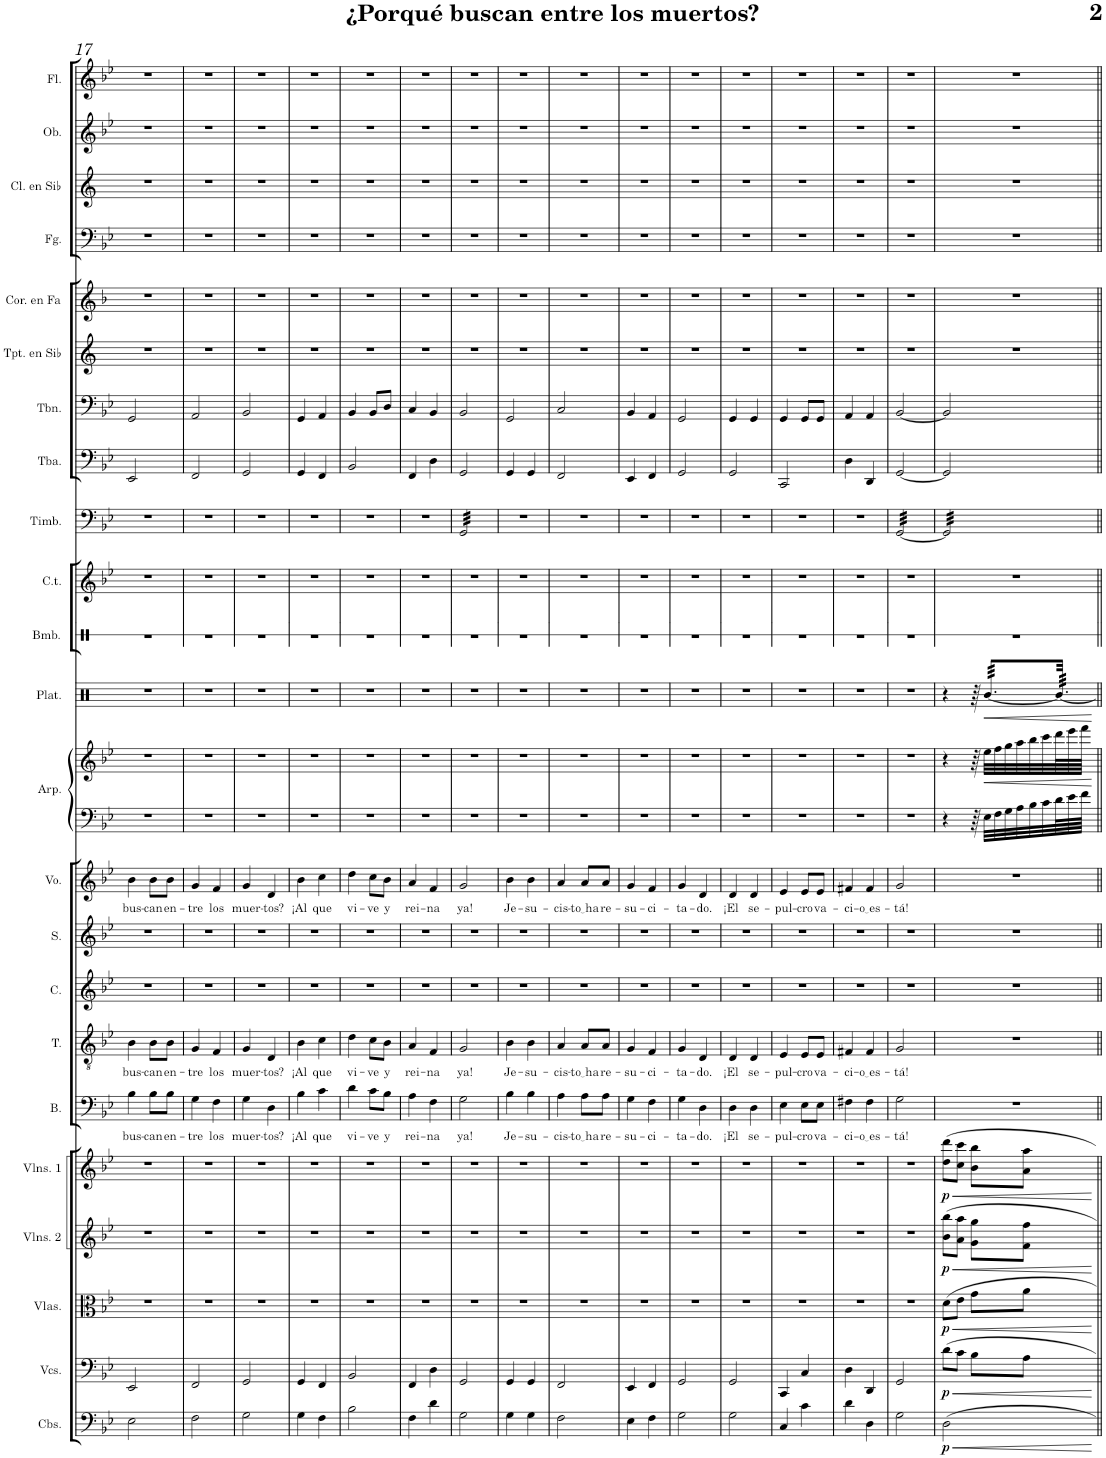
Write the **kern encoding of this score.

**kern	**dynam	**kern	**dynam	**kern	**dynam	**kern	**dynam	**kern	**dynam	**kern	**text	**kern	**text	**kern	**kern	**kern	**text	**kern	**kern	**dynam	**kern	**dynam	**kern	**kern	**kern	**kern	**kern	**kern	**kern	**kern	**kern	**kern	**kern
*part23	*part23	*part22	*part22	*part21	*part21	*part20	*part20	*part19	*part19	*part18	*part18	*part17	*part17	*part16	*part15	*part14	*part14	*part13	*part13	*part13	*part12	*part12	*part11	*part10	*part9	*part8	*part7	*part6	*part5	*part4	*part3	*part2	*part1
*staff24	*staff24	*staff23	*staff23	*staff22	*staff22	*staff21	*staff21	*staff20	*staff20	*staff19	*staff19	*staff18	*staff18	*staff17	*staff16	*staff15	*staff15	*staff14	*staff13	*staff13/14	*staff12	*staff12	*staff11	*staff10	*staff9	*staff8	*staff7	*staff6	*staff5	*staff4	*staff3	*staff2	*staff1
*I"Contrabajos	*	*I"Violonchelos	*	*I"Violas	*	*I"Violines 2	*	*I"Violines 1	*	*I"Bajo	*	*I"Tenor	*	*I"Contralto	*I"Soprano	*I"Voz	*	*I"Arpa	*	*	*I"Platillos	*	*I"Bombo	*I"Campanas tubulares	*I"Timbales	*I"Tuba	*I"Trombón	*I"Trompeta en Sib	*I"Trompa en Fa	*I"Fagot	*I"Clarinete en Sib	*I"Oboe	*I"Flauta
*I'Cbs.	*	*I'Vcs.	*	*I'Vlas.	*	*I'Vlns. 2	*	*I'Vlns. 1	*	*I'B.	*	*I'T.	*	*I'C.	*I'S.	*I'Vo.	*	*I'Arp.	*	*	*I'Plat.	*	*I'Bmb.	*I'C.t.	*I'Timb.	*I'Tba.	*I'Tbn.	*I'Tpt. en Sib	*	*I'Fg.	*I'Cl. en Sib	*I'Ob.	*I'Fl.
!!LO:PB:g=z
*clefF4	*	*clefF4	*	*clefC3	*	*clefG2	*	*clefG2	*	*clefF4	*	*clefGv2	*	*clefG2	*clefG2	*clefG2	*	*clefF4	*clefG2	*	*clefX	*	*clefX	*clefG2	*clefF4	*clefF4	*clefF4	*clefG2	*clefG2	*clefF4	*clefG2	*clefG2	*clefG2
*Trd7c12	*	*	*	*	*	*	*	*	*	*	*	*	*	*	*	*	*	*	*	*	*	*	*	*	*	*	*	*Trd1c2	*Trd4c7	*	*Trd1c2	*	*
*k[b-e-]	*	*k[b-e-]	*	*k[b-e-]	*	*k[b-e-]	*	*k[b-e-]	*	*k[b-e-]	*	*k[b-e-]	*	*k[b-e-]	*k[b-e-]	*k[b-e-]	*	*k[b-e-]	*k[b-e-]	*	*k[]	*	*k[]	*k[b-e-]	*k[b-e-]	*k[b-e-]	*k[b-e-]	*k[]	*k[b-]	*k[b-e-]	*k[]	*k[b-e-]	*k[b-e-]
*M2/4	*	*M2/4	*	*M2/4	*	*M2/4	*	*M2/4	*	*M2/4	*	*M2/4	*	*M2/4	*M2/4	*M2/4	*	*M2/4	*M2/4	*	*M2/4	*	*M2/4	*M2/4	*M2/4	*M2/4	*M2/4	*M2/4	*M2/4	*M2/4	*M2/4	*M2/4	*M2/4
=17	=17	=17	=17	=17	=17	=17	=17	=17	=17	=17	=17	=17	=17	=17	=17	=17	=17	=17	=17	=17	=17	=17	=17	=17	=17	=17	=17	=17	=17	=17	=17	=17	=17
!	!	!	!	!	!	!	!	!	!	!	!LO:LY:b	!	!LO:LY:b	!	!	!	!LO:LY:b	!	!	!	!	!	!	!	!	!	!	!	!	!	!	!	!
2E-\	.	2EE-/	.	2r	.	2r	.	2r	.	4B-\	bus-	4B-\	bus-	2r	2r	4b-\	bus-	2r	2r	.	2r	.	2r	2r	2r	2EE-/	2GG/	2r	2r	2r	2r	2r	2r
!	!	!	!	!	!	!	!	!	!	!	!LO:LY:b	!	!LO:LY:b	!	!	!	!LO:LY:b	!	!	!	!	!	!	!	!	!	!	!	!	!	!	!	!
.	.	.	.	.	.	.	.	.	.	8B-\L	-can	8B-\L	-can	.	.	8b-\L	-can	.	.	.	.	.	.	.	.	.	.	.	.	.	.	.	.
!	!	!	!	!	!	!	!	!	!	!	!LO:LY:b	!	!LO:LY:b	!	!	!	!LO:LY:b	!	!	!	!	!	!	!	!	!	!	!	!	!	!	!	!
.	.	.	.	.	.	.	.	.	.	8B-\J	en-	8B-\J	en-	.	.	8b-\J	en-	.	.	.	.	.	.	.	.	.	.	.	.	.	.	.	.
=18	=18	=18	=18	=18	=18	=18	=18	=18	=18	=18	=18	=18	=18	=18	=18	=18	=18	=18	=18	=18	=18	=18	=18	=18	=18	=18	=18	=18	=18	=18	=18	=18	=18
!	!	!	!	!	!	!	!	!	!	!	!LO:LY:b	!	!LO:LY:b	!	!	!	!LO:LY:b	!	!	!	!	!	!	!	!	!	!	!	!	!	!	!	!
2F\	.	2FF/	.	2r	.	2r	.	2r	.	4G\	-tre	4G/	-tre	2r	2r	4g/	-tre	2r	2r	.	2r	.	2r	2r	2r	2FF/	2AA/	2r	2r	2r	2r	2r	2r
!	!	!	!	!	!	!	!	!	!	!	!LO:LY:b	!	!LO:LY:b	!	!	!	!LO:LY:b	!	!	!	!	!	!	!	!	!	!	!	!	!	!	!	!
.	.	.	.	.	.	.	.	.	.	4F\	los	4F/	los	.	.	4f/	los	.	.	.	.	.	.	.	.	.	.	.	.	.	.	.	.
=19	=19	=19	=19	=19	=19	=19	=19	=19	=19	=19	=19	=19	=19	=19	=19	=19	=19	=19	=19	=19	=19	=19	=19	=19	=19	=19	=19	=19	=19	=19	=19	=19	=19
!	!	!	!	!	!	!	!	!	!	!	!LO:LY:b	!	!LO:LY:b	!	!	!	!LO:LY:b	!	!	!	!	!	!	!	!	!	!	!	!	!	!	!	!
2G\	.	2GG/	.	2r	.	2r	.	2r	.	4G\	muer-	4G/	muer-	2r	2r	4g/	muer-	2r	2r	.	2r	.	2r	2r	2r	2GG/	2BB-/	2r	2r	2r	2r	2r	2r
!	!	!	!	!	!	!	!	!	!	!	!LO:LY:b	!	!LO:LY:b	!	!	!	!LO:LY:b	!	!	!	!	!	!	!	!	!	!	!	!	!	!	!	!
.	.	.	.	.	.	.	.	.	.	4D\	-tos?	4D/	-tos?	.	.	4d/	-tos?	.	.	.	.	.	.	.	.	.	.	.	.	.	.	.	.
=20	=20	=20	=20	=20	=20	=20	=20	=20	=20	=20	=20	=20	=20	=20	=20	=20	=20	=20	=20	=20	=20	=20	=20	=20	=20	=20	=20	=20	=20	=20	=20	=20	=20
!	!	!	!	!	!	!	!	!	!	!	!LO:LY:b	!	!LO:LY:b	!	!	!	!LO:LY:b	!	!	!	!	!	!	!	!	!	!	!	!	!	!	!	!
4G\	.	4GG/	.	2r	.	2r	.	2r	.	4B-\	¡Al	4B-\	¡Al	2r	2r	4b-\	¡Al	2r	2r	.	2r	.	2r	2r	2r	4GG/	4GG/	2r	2r	2r	2r	2r	2r
!	!	!	!	!	!	!	!	!	!	!	!LO:LY:b	!	!LO:LY:b	!	!	!	!LO:LY:b	!	!	!	!	!	!	!	!	!	!	!	!	!	!	!	!
4F\	.	4FF/	.	.	.	.	.	.	.	4c\	que	4c\	que	.	.	4cc\	que	.	.	.	.	.	.	.	.	4FF/	4AA/	.	.	.	.	.	.
=21	=21	=21	=21	=21	=21	=21	=21	=21	=21	=21	=21	=21	=21	=21	=21	=21	=21	=21	=21	=21	=21	=21	=21	=21	=21	=21	=21	=21	=21	=21	=21	=21	=21
!	!	!	!	!	!	!	!	!	!	!	!LO:LY:b	!	!LO:LY:b	!	!	!	!LO:LY:b	!	!	!	!	!	!	!	!	!	!	!	!	!	!	!	!
2B-\	.	2BB-/	.	2r	.	2r	.	2r	.	4d\	vi-	4d\	vi-	2r	2r	4dd\	vi-	2r	2r	.	2r	.	2r	2r	2r	2BB-/	4BB-/	2r	2r	2r	2r	2r	2r
!	!	!	!	!	!	!	!	!	!	!	!LO:LY:b	!	!LO:LY:b	!	!	!	!LO:LY:b	!	!	!	!	!	!	!	!	!	!	!	!	!	!	!	!
.	.	.	.	.	.	.	.	.	.	8c\L	-ve	8c\L	-ve	.	.	8cc\L	-ve	.	.	.	.	.	.	.	.	.	8BB-/L	.	.	.	.	.	.
!	!	!	!	!	!	!	!	!	!	!	!LO:LY:b	!	!LO:LY:b	!	!	!	!LO:LY:b	!	!	!	!	!	!	!	!	!	!	!	!	!	!	!	!
.	.	.	.	.	.	.	.	.	.	8B-\J	y	8B-\J	y	.	.	8b-\J	y	.	.	.	.	.	.	.	.	.	8D/J	.	.	.	.	.	.
=22	=22	=22	=22	=22	=22	=22	=22	=22	=22	=22	=22	=22	=22	=22	=22	=22	=22	=22	=22	=22	=22	=22	=22	=22	=22	=22	=22	=22	=22	=22	=22	=22	=22
!	!	!	!	!	!	!	!	!	!	!	!LO:LY:b	!	!LO:LY:b	!	!	!	!LO:LY:b	!	!	!	!	!	!	!	!	!	!	!	!	!	!	!	!
4F\	.	4FF/	.	2r	.	2r	.	2r	.	4A\	rei-	4A/	rei-	2r	2r	4a/	rei-	2r	2r	.	2r	.	2r	2r	2r	4FF/	4C/	2r	2r	2r	2r	2r	2r
!	!	!	!	!	!	!	!	!	!	!	!LO:LY:b	!	!LO:LY:b	!	!	!	!LO:LY:b	!	!	!	!	!	!	!	!	!	!	!	!	!	!	!	!
4d\	.	4D\	.	.	.	.	.	.	.	4F\	-na	4F/	-na	.	.	4f/	-na	.	.	.	.	.	.	.	.	4D\	4BB-/	.	.	.	.	.	.
=23	=23	=23	=23	=23	=23	=23	=23	=23	=23	=23	=23	=23	=23	=23	=23	=23	=23	=23	=23	=23	=23	=23	=23	=23	=23	=23	=23	=23	=23	=23	=23	=23	=23
!	!	!	!	!	!	!	!	!	!	!	!LO:LY:b	!	!LO:LY:b	!	!	!	!LO:LY:b	!	!	!	!	!	!	!	!	!	!	!	!	!	!	!	!
*	*	*	*	*	*	*	*	*	*	*	*	*	*	*	*	*	*	*	*	*	*	*	*	*	*tremolo	*	*	*	*	*	*	*	*
2G\	.	2GG/	.	2r	.	2r	.	2r	.	2G\	ya!	2G/	ya!	2r	2r	2g/	ya!	2r	2r	.	2r	.	2r	2r	32GG/LLL	2GG/	2BB-/	2r	2r	2r	2r	2r	2r
.	.	.	.	.	.	.	.	.	.	.	.	.	.	.	.	.	.	.	.	.	.	.	.	.	32GG/	.	.	.	.	.	.	.	.
.	.	.	.	.	.	.	.	.	.	.	.	.	.	.	.	.	.	.	.	.	.	.	.	.	32GG/	.	.	.	.	.	.	.	.
.	.	.	.	.	.	.	.	.	.	.	.	.	.	.	.	.	.	.	.	.	.	.	.	.	32GG/	.	.	.	.	.	.	.	.
.	.	.	.	.	.	.	.	.	.	.	.	.	.	.	.	.	.	.	.	.	.	.	.	.	32GG/	.	.	.	.	.	.	.	.
.	.	.	.	.	.	.	.	.	.	.	.	.	.	.	.	.	.	.	.	.	.	.	.	.	32GG/	.	.	.	.	.	.	.	.
.	.	.	.	.	.	.	.	.	.	.	.	.	.	.	.	.	.	.	.	.	.	.	.	.	32GG/	.	.	.	.	.	.	.	.
.	.	.	.	.	.	.	.	.	.	.	.	.	.	.	.	.	.	.	.	.	.	.	.	.	32GG/	.	.	.	.	.	.	.	.
.	.	.	.	.	.	.	.	.	.	.	.	.	.	.	.	.	.	.	.	.	.	.	.	.	32GG/	.	.	.	.	.	.	.	.
.	.	.	.	.	.	.	.	.	.	.	.	.	.	.	.	.	.	.	.	.	.	.	.	.	32GG/	.	.	.	.	.	.	.	.
.	.	.	.	.	.	.	.	.	.	.	.	.	.	.	.	.	.	.	.	.	.	.	.	.	32GG/	.	.	.	.	.	.	.	.
.	.	.	.	.	.	.	.	.	.	.	.	.	.	.	.	.	.	.	.	.	.	.	.	.	32GG/	.	.	.	.	.	.	.	.
.	.	.	.	.	.	.	.	.	.	.	.	.	.	.	.	.	.	.	.	.	.	.	.	.	32GG/	.	.	.	.	.	.	.	.
.	.	.	.	.	.	.	.	.	.	.	.	.	.	.	.	.	.	.	.	.	.	.	.	.	32GG/	.	.	.	.	.	.	.	.
.	.	.	.	.	.	.	.	.	.	.	.	.	.	.	.	.	.	.	.	.	.	.	.	.	32GG/	.	.	.	.	.	.	.	.
.	.	.	.	.	.	.	.	.	.	.	.	.	.	.	.	.	.	.	.	.	.	.	.	.	32GG/JJJ	.	.	.	.	.	.	.	.
=24	=24	=24	=24	=24	=24	=24	=24	=24	=24	=24	=24	=24	=24	=24	=24	=24	=24	=24	=24	=24	=24	=24	=24	=24	=24	=24	=24	=24	=24	=24	=24	=24	=24
!	!	!	!	!	!	!	!	!	!	!	!LO:LY:b	!	!LO:LY:b	!	!	!	!LO:LY:b	!	!	!	!	!	!	!	!	!	!	!	!	!	!	!	!
4G\	.	4GG/	.	2r	.	2r	.	2r	.	4B-\	Je-	4B-\	Je-	2r	2r	4b-\	Je-	2r	2r	.	2r	.	2r	2r	2r	4GG/	2GG/	2r	2r	2r	2r	2r	2r
!	!	!	!	!	!	!	!	!	!	!	!LO:LY:b	!	!LO:LY:b	!	!	!	!LO:LY:b	!	!	!	!	!	!	!	!	!	!	!	!	!	!	!	!
4G\	.	4GG/	.	.	.	.	.	.	.	4B-\	-su-	4B-\	-su-	.	.	4b-\	-su-	.	.	.	.	.	.	.	.	4GG/	.	.	.	.	.	.	.
=25	=25	=25	=25	=25	=25	=25	=25	=25	=25	=25	=25	=25	=25	=25	=25	=25	=25	=25	=25	=25	=25	=25	=25	=25	=25	=25	=25	=25	=25	=25	=25	=25	=25
!	!	!	!	!	!	!	!	!	!	!	!LO:LY:b	!	!LO:LY:b	!	!	!	!LO:LY:b	!	!	!	!	!	!	!	!	!	!	!	!	!	!	!	!
2F\	.	2FF/	.	2r	.	2r	.	2r	.	4A\	-cis-	4A/	-cis-	2r	2r	4a/	-cis-	2r	2r	.	2r	.	2r	2r	2r	2FF/	2C/	2r	2r	2r	2r	2r	2r
!	!	!	!	!	!	!	!	!	!	!	!LO:LY:b	!	!LO:LY:b	!	!	!	!LO:LY:b	!	!	!	!	!	!	!	!	!	!	!	!	!	!	!	!
.	.	.	.	.	.	.	.	.	.	8A\L	to ha	8A/L	to ha	.	.	8a/L	to ha	.	.	.	.	.	.	.	.	.	.	.	.	.	.	.	.
!	!	!	!	!	!	!	!	!	!	!	!LO:LY:b	!	!LO:LY:b	!	!	!	!LO:LY:b	!	!	!	!	!	!	!	!	!	!	!	!	!	!	!	!
.	.	.	.	.	.	.	.	.	.	8A\J	re-	8A/J	re-	.	.	8a/J	re-	.	.	.	.	.	.	.	.	.	.	.	.	.	.	.	.
=26	=26	=26	=26	=26	=26	=26	=26	=26	=26	=26	=26	=26	=26	=26	=26	=26	=26	=26	=26	=26	=26	=26	=26	=26	=26	=26	=26	=26	=26	=26	=26	=26	=26
!	!	!	!	!	!	!	!	!	!	!	!LO:LY:b	!	!LO:LY:b	!	!	!	!LO:LY:b	!	!	!	!	!	!	!	!	!	!	!	!	!	!	!	!
4E-\	.	4EE-/	.	2r	.	2r	.	2r	.	4G\	-su-	4G/	-su-	2r	2r	4g/	-su-	2r	2r	.	2r	.	2r	2r	2r	4EE-/	4BB-/	2r	2r	2r	2r	2r	2r
!	!	!	!	!	!	!	!	!	!	!	!LO:LY:b	!	!LO:LY:b	!	!	!	!LO:LY:b	!	!	!	!	!	!	!	!	!	!	!	!	!	!	!	!
4F\	.	4FF/	.	.	.	.	.	.	.	4F\	-ci-	4F/	-ci-	.	.	4f/	-ci-	.	.	.	.	.	.	.	.	4FF/	4AA/	.	.	.	.	.	.
=27	=27	=27	=27	=27	=27	=27	=27	=27	=27	=27	=27	=27	=27	=27	=27	=27	=27	=27	=27	=27	=27	=27	=27	=27	=27	=27	=27	=27	=27	=27	=27	=27	=27
!	!	!	!	!	!	!	!	!	!	!	!LO:LY:b	!	!LO:LY:b	!	!	!	!LO:LY:b	!	!	!	!	!	!	!	!	!	!	!	!	!	!	!	!
2G\	.	2GG/	.	2r	.	2r	.	2r	.	4G\	-ta-	4G/	-ta-	2r	2r	4g/	-ta-	2r	2r	.	2r	.	2r	2r	2r	2GG/	2GG/	2r	2r	2r	2r	2r	2r
!	!	!	!	!	!	!	!	!	!	!	!LO:LY:b	!	!LO:LY:b	!	!	!	!LO:LY:b	!	!	!	!	!	!	!	!	!	!	!	!	!	!	!	!
.	.	.	.	.	.	.	.	.	.	4D\	-do.	4D/	-do.	.	.	4d/	-do.	.	.	.	.	.	.	.	.	.	.	.	.	.	.	.	.
=28	=28	=28	=28	=28	=28	=28	=28	=28	=28	=28	=28	=28	=28	=28	=28	=28	=28	=28	=28	=28	=28	=28	=28	=28	=28	=28	=28	=28	=28	=28	=28	=28	=28
!	!	!	!	!	!	!	!	!	!	!	!LO:LY:b	!	!LO:LY:b	!	!	!	!LO:LY:b	!	!	!	!	!	!	!	!	!	!	!	!	!	!	!	!
2G\	.	2GG/	.	2r	.	2r	.	2r	.	4D\	¡El	4D/	¡El	2r	2r	4d/	¡El	2r	2r	.	2r	.	2r	2r	2r	2GG/	4GG/	2r	2r	2r	2r	2r	2r
!	!	!	!	!	!	!	!	!	!	!	!LO:LY:b	!	!LO:LY:b	!	!	!	!LO:LY:b	!	!	!	!	!	!	!	!	!	!	!	!	!	!	!	!
.	.	.	.	.	.	.	.	.	.	4D\	se-	4D/	se-	.	.	4d/	se-	.	.	.	.	.	.	.	.	.	4GG/	.	.	.	.	.	.
=29	=29	=29	=29	=29	=29	=29	=29	=29	=29	=29	=29	=29	=29	=29	=29	=29	=29	=29	=29	=29	=29	=29	=29	=29	=29	=29	=29	=29	=29	=29	=29	=29	=29
!	!	!	!	!	!	!	!	!	!	!	!LO:LY:b	!	!LO:LY:b	!	!	!	!LO:LY:b	!	!	!	!	!	!	!	!	!	!	!	!	!	!	!	!
4C/	.	4CC/	.	2r	.	2r	.	2r	.	4E-\	-pul-	4E-/	-pul-	2r	2r	4e-/	-pul-	2r	2r	.	2r	.	2r	2r	2r	2CC/	4GG/	2r	2r	2r	2r	2r	2r
!	!	!	!	!	!	!	!	!	!	!	!LO:LY:b	!	!LO:LY:b	!	!	!	!LO:LY:b	!	!	!	!	!	!	!	!	!	!	!	!	!	!	!	!
4c\	.	4C/	.	.	.	.	.	.	.	8E-\L	-cro	8E-/L	-cro	.	.	8e-/L	-cro	.	.	.	.	.	.	.	.	.	8GG/L	.	.	.	.	.	.
!	!	!	!	!	!	!	!	!	!	!	!LO:LY:b	!	!LO:LY:b	!	!	!	!LO:LY:b	!	!	!	!	!	!	!	!	!	!	!	!	!	!	!	!
.	.	.	.	.	.	.	.	.	.	8E-\J	va-	8E-/J	va-	.	.	8e-/J	va-	.	.	.	.	.	.	.	.	.	8GG/J	.	.	.	.	.	.
=30	=30	=30	=30	=30	=30	=30	=30	=30	=30	=30	=30	=30	=30	=30	=30	=30	=30	=30	=30	=30	=30	=30	=30	=30	=30	=30	=30	=30	=30	=30	=30	=30	=30
!	!	!	!	!	!	!	!	!	!	!	!LO:LY:b	!	!LO:LY:b	!	!	!	!LO:LY:b	!	!	!	!	!	!	!	!	!	!	!	!	!	!	!	!
4d\	.	4D\	.	2r	.	2r	.	2r	.	4F#X\	-ci-	4F#X/	-ci-	2r	2r	4f#X/	-ci-	2r	2r	.	2r	.	2r	2r	2r	4D\	4AA/	2r	2r	2r	2r	2r	2r
!	!	!	!	!	!	!	!	!	!	!	!LO:LY:b	!	!LO:LY:b	!	!	!	!LO:LY:b	!	!	!	!	!	!	!	!	!	!	!	!	!	!	!	!
4D\	.	4DD/	.	.	.	.	.	.	.	4F#\	o es	4F#/	o es	.	.	4f#/	o es	.	.	.	.	.	.	.	.	4DD/	4AA/	.	.	.	.	.	.
=31	=31	=31	=31	=31	=31	=31	=31	=31	=31	=31	=31	=31	=31	=31	=31	=31	=31	=31	=31	=31	=31	=31	=31	=31	=31	=31	=31	=31	=31	=31	=31	=31	=31
!	!	!	!	!	!	!	!	!	!	!	!LO:LY:b	!	!LO:LY:b	!	!	!	!LO:LY:b	!	!	!	!	!	!	!	!	!	!	!	!	!	!	!	!
2G\	.	2GG/	.	2r	.	2r	.	2r	.	2G\	-tá!	2G/	-tá!	2r	2r	2g/	-tá!	2r	2r	.	2r	.	2r	2r	[32GG/LLL	[2GG/	[2BB-/	2r	2r	2r	2r	2r	2r
.	.	.	.	.	.	.	.	.	.	.	.	.	.	.	.	.	.	.	.	.	.	.	.	.	32GG/	.	.	.	.	.	.	.	.
.	.	.	.	.	.	.	.	.	.	.	.	.	.	.	.	.	.	.	.	.	.	.	.	.	32GG/	.	.	.	.	.	.	.	.
.	.	.	.	.	.	.	.	.	.	.	.	.	.	.	.	.	.	.	.	.	.	.	.	.	32GG/	.	.	.	.	.	.	.	.
.	.	.	.	.	.	.	.	.	.	.	.	.	.	.	.	.	.	.	.	.	.	.	.	.	32GG/	.	.	.	.	.	.	.	.
.	.	.	.	.	.	.	.	.	.	.	.	.	.	.	.	.	.	.	.	.	.	.	.	.	32GG/	.	.	.	.	.	.	.	.
.	.	.	.	.	.	.	.	.	.	.	.	.	.	.	.	.	.	.	.	.	.	.	.	.	32GG/	.	.	.	.	.	.	.	.
.	.	.	.	.	.	.	.	.	.	.	.	.	.	.	.	.	.	.	.	.	.	.	.	.	32GG/	.	.	.	.	.	.	.	.
.	.	.	.	.	.	.	.	.	.	.	.	.	.	.	.	.	.	.	.	.	.	.	.	.	32GG/	.	.	.	.	.	.	.	.
.	.	.	.	.	.	.	.	.	.	.	.	.	.	.	.	.	.	.	.	.	.	.	.	.	32GG/	.	.	.	.	.	.	.	.
.	.	.	.	.	.	.	.	.	.	.	.	.	.	.	.	.	.	.	.	.	.	.	.	.	32GG/	.	.	.	.	.	.	.	.
.	.	.	.	.	.	.	.	.	.	.	.	.	.	.	.	.	.	.	.	.	.	.	.	.	32GG/	.	.	.	.	.	.	.	.
.	.	.	.	.	.	.	.	.	.	.	.	.	.	.	.	.	.	.	.	.	.	.	.	.	32GG/	.	.	.	.	.	.	.	.
.	.	.	.	.	.	.	.	.	.	.	.	.	.	.	.	.	.	.	.	.	.	.	.	.	32GG/	.	.	.	.	.	.	.	.
.	.	.	.	.	.	.	.	.	.	.	.	.	.	.	.	.	.	.	.	.	.	.	.	.	32GG/	.	.	.	.	.	.	.	.
.	.	.	.	.	.	.	.	.	.	.	.	.	.	.	.	.	.	.	.	.	.	.	.	.	32GG/JJJ	.	.	.	.	.	.	.	.
=32	=32	=32	=32	=32	=32	=32	=32	=32	=32	=32	=32	=32	=32	=32	=32	=32	=32	=32	=32	=32	=32	=32	=32	=32	=32	=32	=32	=32	=32	=32	=32	=32	=32
!	!LO:HP:b	!	!LO:HP:b	!	!LO:HP:b	!	!LO:HP:b	!	!LO:HP:b	!	!	!	!	!	!	!	!	!	!	!	!	!	!	!	!	!	!	!	!	!	!	!	!
!	!LO:DY:n=1:b	!	!LO:DY:n=1:b	!	!LO:DY:n=1:b	!	!LO:DY:n=1:b	!	!LO:DY:n=1:b	!	!	!	!	!	!	!	!	!	!	!	!	!	!	!	!	!	!	!	!	!	!	!	!
2D\	< p	8d\L	< p	8d\L	< p	8b-\ 8bb-\L	< p	8dd\ 8ddd\L	< p	2r	.	2r	.	2r	2r	2r	.	4r	4r	.	4r	.	2r	2r	32GG/]LLL	2GG/]	2BB-/]	2r	2r	2r	2r	2r	2r
.	.	.	.	.	.	.	.	.	.	.	.	.	.	.	.	.	.	.	.	.	.	.	.	.	32GG/	.	.	.	.	.	.	.	.
.	.	.	.	.	.	.	.	.	.	.	.	.	.	.	.	.	.	.	.	.	.	.	.	.	32GG/	.	.	.	.	.	.	.	.
.	.	.	.	.	.	.	.	.	.	.	.	.	.	.	.	.	.	.	.	.	.	.	.	.	32GG/	.	.	.	.	.	.	.	.
.	.	8c\J	.	8e-\J	.	8a\ 8aa\J	.	8cc\ 8ccc\J	.	.	.	.	.	.	.	.	.	.	.	.	.	.	.	.	32GG/	.	.	.	.	.	.	.	.
.	.	.	.	.	.	.	.	.	.	.	.	.	.	.	.	.	.	.	.	.	.	.	.	.	32GG/	.	.	.	.	.	.	.	.
.	.	.	.	.	.	.	.	.	.	.	.	.	.	.	.	.	.	.	.	.	.	.	.	.	32GG/	.	.	.	.	.	.	.	.
.	.	.	.	.	.	.	.	.	.	.	.	.	.	.	.	.	.	.	.	.	.	.	.	.	32GG/	.	.	.	.	.	.	.	.
.	.	8B-\L	.	8g\L	.	8g\ 8gg\L	.	8b-\ 8bb-\L	.	.	.	.	.	.	.	.	.	64r	64r	.	64r	.	.	.	32GG/	.	.	.	.	.	.	.	.
!	!	!	!	!	!	!	!	!	!	!	!	!	!	!	!	!	!	!	!	!LO:HP:b	!	!LO:HP:b	!	!	!	!	!	!	!	!	!	!	!
*	*	*	*	*	*	*	*	*	*	*	*	*	*	*	*	*	*	*	*	*	*tremolo	*	*	*	*	*	*	*	*	*	*	*	*
.	.	.	.	.	.	.	.	.	.	.	.	.	.	.	.	.	.	32E-\LLL	32ee-\LLL	<	[64R/LLLL	<	.	.	.	.	.	.	.	.	.	.	.
.	.	.	.	.	.	.	.	.	.	.	.	.	.	.	.	.	.	.	.	.	64R/	.	.	.	32GG/	.	.	.	.	.	.	.	.
.	.	.	.	.	.	.	.	.	.	.	.	.	.	.	.	.	.	32F\	32ff\	.	64R/	.	.	.	.	.	.	.	.	.	.	.	.
.	.	.	.	.	.	.	.	.	.	.	.	.	.	.	.	.	.	.	.	.	64R/	.	.	.	32GG/	.	.	.	.	.	.	.	.
.	.	.	.	.	.	.	.	.	.	.	.	.	.	.	.	.	.	32G\	32gg\	.	64R/	.	.	.	.	.	.	.	.	.	.	.	.
.	.	.	.	.	.	.	.	.	.	.	.	.	.	.	.	.	.	.	.	.	64R/	.	.	.	32GG/	.	.	.	.	.	.	.	.
.	.	.	.	.	.	.	.	.	.	.	.	.	.	.	.	.	.	32A\	32aa\	.	64R/	.	.	.	.	.	.	.	.	.	.	.	.
.	.	8A\J	.	8a\J	.	8f\ 8ff\J	.	8a\ 8aa\J	.	.	.	.	.	.	.	.	.	.	.	.	64R/	.	.	.	32GG/	.	.	.	.	.	.	.	.
.	.	.	.	.	.	.	.	.	.	.	.	.	.	.	.	.	.	32B-\	32bb-\	.	64R/	.	.	.	.	.	.	.	.	.	.	.	.
.	.	.	.	.	.	.	.	.	.	.	.	.	.	.	.	.	.	.	.	.	64R/	.	.	.	32GG/	.	.	.	.	.	.	.	.
.	.	.	.	.	.	.	.	.	.	.	.	.	.	.	.	.	.	32c\	32ccc\	.	64R/	.	.	.	.	.	.	.	.	.	.	.	.
.	.	.	.	.	.	.	.	.	.	.	.	.	.	.	.	.	.	.	.	.	64R/JJJJ	.	.	.	32GG/	.	.	.	.	.	.	.	.
.	.	.	.	.	.	.	.	.	.	.	.	.	.	.	.	.	.	64d\L	64ddd\L	.	256R/	.	.	.	.	.	.	.	.	.	.	.	.
.	.	.	.	.	.	.	.	.	.	.	.	.	.	.	.	.	.	.	.	.	256R/	.	.	.	.	.	.	.	.	.	.	.	.
.	.	.	.	.	.	.	.	.	.	.	.	.	.	.	.	.	.	.	.	.	256R/	.	.	.	.	.	.	.	.	.	.	.	.
.	.	.	.	.	.	.	.	.	.	.	.	.	.	.	.	.	.	.	.	.	256R/	.	.	.	.	.	.	.	.	.	.	.	.
.	.	.	.	.	.	.	.	.	.	.	.	.	.	.	.	.	.	64e-\	64eee-\	.	256R/	.	.	.	32GG/JJJ	.	.	.	.	.	.	.	.
*	*	*	*	*	*	*	*	*	*	*	*	*	*	*	*	*	*	*	*	*	*	*	*	*	*Xtremolo	*	*	*	*	*	*	*	*
.	.	.	.	.	.	.	.	.	.	.	.	.	.	.	.	.	.	.	.	.	256R/	.	.	.	.	.	.	.	.	.	.	.	.
.	.	.	.	.	.	.	.	.	.	.	.	.	.	.	.	.	.	.	.	.	256R/	.	.	.	.	.	.	.	.	.	.	.	.
.	.	.	.	.	.	.	.	.	.	.	.	.	.	.	.	.	.	.	.	.	256R/	.	.	.	.	.	.	.	.	.	.	.	.
.	.	.	.	.	.	.	.	.	.	.	.	.	.	.	.	.	.	64f\JJJJ	64fff\JJJJ	.	256R/	.	.	.	.	.	.	.	.	.	.	.	.
.	.	.	.	.	.	.	.	.	.	.	.	.	.	.	.	.	.	.	.	.	256R/	.	.	.	.	.	.	.	.	.	.	.	.
.	.	.	.	.	.	.	.	.	.	.	.	.	.	.	.	.	.	.	.	.	256R/	.	.	.	.	.	.	.	.	.	.	.	.
.	.	.	.	.	.	.	.	.	.	.	.	.	.	.	.	.	.	.	.	.	256R/JJJJJJ	.	.	.	.	.	.	.	.	.	.	.	.
*	*	*	*	*	*	*	*	*	*	*	*	*	*	*	*	*	*	*	*	*	*Xtremolo	*	*	*	*	*	*	*	*	*	*	*	*
.	[	.	[	.	[	.	[	.	[	.	.	.	.	.	.	.	.	.	.	[	.	[	.	.	.	.	.	.	.	.	.	.	.
=||	=||	=||	=||	=||	=||	=||	=||	=||	=||	=||	=||	=||	=||	=||	=||	=||	=||	=||	=||	=||	=||	=||	=||	=||	=||	=||	=||	=||	=||	=||	=||	=||	=||
*-	*-	*-	*-	*-	*-	*-	*-	*-	*-	*-	*-	*-	*-	*-	*-	*-	*-	*-	*-	*-	*-	*-	*-	*-	*-	*-	*-	*-	*-	*-	*-	*-	*-
